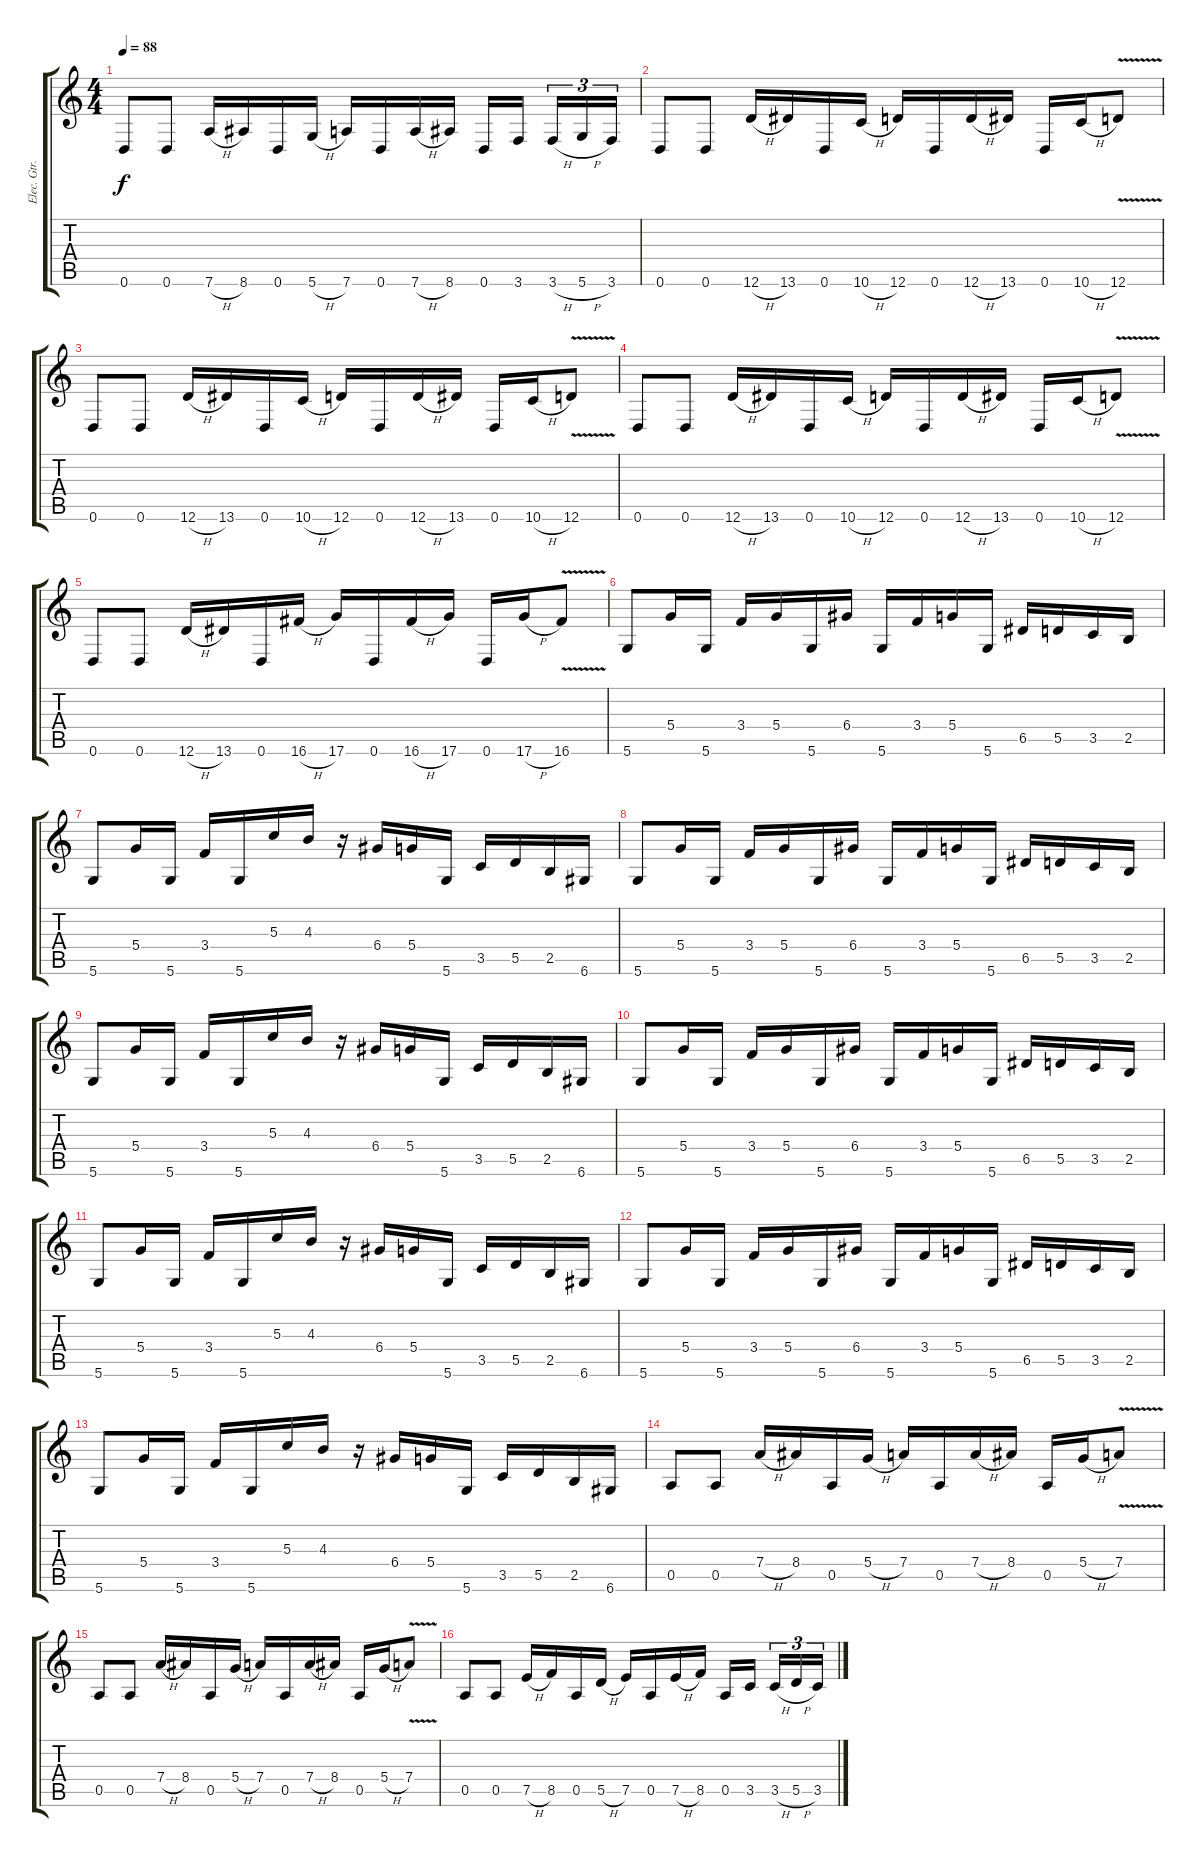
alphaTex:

\track ("Elec. Gtr. 1" "Elec. Gtr.") {instrument distortionguitar}
\staff {score tabs}
\tuning (E4 B3 G3 D3 A2 D2) {hide}
\ts (4 4)
\tempo 88
\clef g2
\ks c
0.6.8{dy f} 0.6.8 7.6{h}.16 8.6.16 0.6.16 5.6{h}.16 7.6.16 0.6.16 7.6{h}.16 8.6.16 0.6.16 3.6.16 3.6{h}.16{tu (3 2)} 5.6{h}.16{tu (3 2)} 3.6.16{tu (3 2)} |
0.6.8 0.6.8 12.6{h}.16 13.6.16 0.6.16 10.6{h}.16 12.6.16 0.6.16 12.6{h}.16 13.6.16 0.6.16 10.6{h}.16 12.6{v}.8 |
0.6.8 0.6.8 12.6{h}.16 13.6.16 0.6.16 10.6{h}.16 12.6.16 0.6.16 12.6{h}.16 13.6.16 0.6.16 10.6{h}.16 12.6{v}.8 |
0.6.8 0.6.8 12.6{h}.16 13.6.16 0.6.16 10.6{h}.16 12.6.16 0.6.16 12.6{h}.16 13.6.16 0.6.16 10.6{h}.16 12.6{v}.8 |
0.6.8 0.6.8 12.6{h}.16 13.6.16 0.6.16 16.6{h}.16 17.6.16 0.6.16 16.6{h}.16 17.6.16 0.6.16 17.6{h}.16 16.6{v}.8 |
5.6.8 5.4.16 5.6.16 3.4.16 5.4.16 5.6.16 6.4.16 5.6.16 3.4.16 5.4.16 5.6.16 6.5.16 5.5.16 3.5.16 2.5.16 |
5.6.8 5.4.16 5.6.16 3.4.16 5.6.16 5.3.16 4.3.16 r.16 6.4.16 5.4.16 5.6.16 3.5.16 5.5.16 2.5.16 6.6.16 |
5.6.8 5.4.16 5.6.16 3.4.16 5.4.16 5.6.16 6.4.16 5.6.16 3.4.16 5.4.16 5.6.16 6.5.16 5.5.16 3.5.16 2.5.16 |
5.6.8 5.4.16 5.6.16 3.4.16 5.6.16 5.3.16 4.3.16 r.16 6.4.16 5.4.16 5.6.16 3.5.16 5.5.16 2.5.16 6.6.16 |
5.6.8 5.4.16 5.6.16 3.4.16 5.4.16 5.6.16 6.4.16 5.6.16 3.4.16 5.4.16 5.6.16 6.5.16 5.5.16 3.5.16 2.5.16 |
5.6.8 5.4.16 5.6.16 3.4.16 5.6.16 5.3.16 4.3.16 r.16 6.4.16 5.4.16 5.6.16 3.5.16 5.5.16 2.5.16 6.6.16 |
5.6.8 5.4.16 5.6.16 3.4.16 5.4.16 5.6.16 6.4.16 5.6.16 3.4.16 5.4.16 5.6.16 6.5.16 5.5.16 3.5.16 2.5.16 |
5.6.8 5.4.16 5.6.16 3.4.16 5.6.16 5.3.16 4.3.16 r.16 6.4.16 5.4.16 5.6.16 3.5.16 5.5.16 2.5.16 6.6.16 |
0.5.8 0.5.8 7.4{h}.16 8.4.16 0.5.16 5.4{h}.16 7.4.16 0.5.16 7.4{h}.16 8.4.16 0.5.16 5.4{h}.16 7.4{v}.8 |
0.5.8 0.5.8 7.4{h}.16 8.4.16 0.5.16 5.4{h}.16 7.4.16 0.5.16 7.4{h}.16 8.4.16 0.5.16 5.4{h}.16 7.4{v}.8 |
0.5.8 0.5.8 7.5{h}.16 8.5.16 0.5.16 5.5{h}.16 7.5.16 0.5.16 7.5{h}.16 8.5.16 0.5.16 3.5.16 3.5{h}.16{tu (3 2)} 5.5{h}.16{tu (3 2)} 3.5.16{tu (3 2)}
